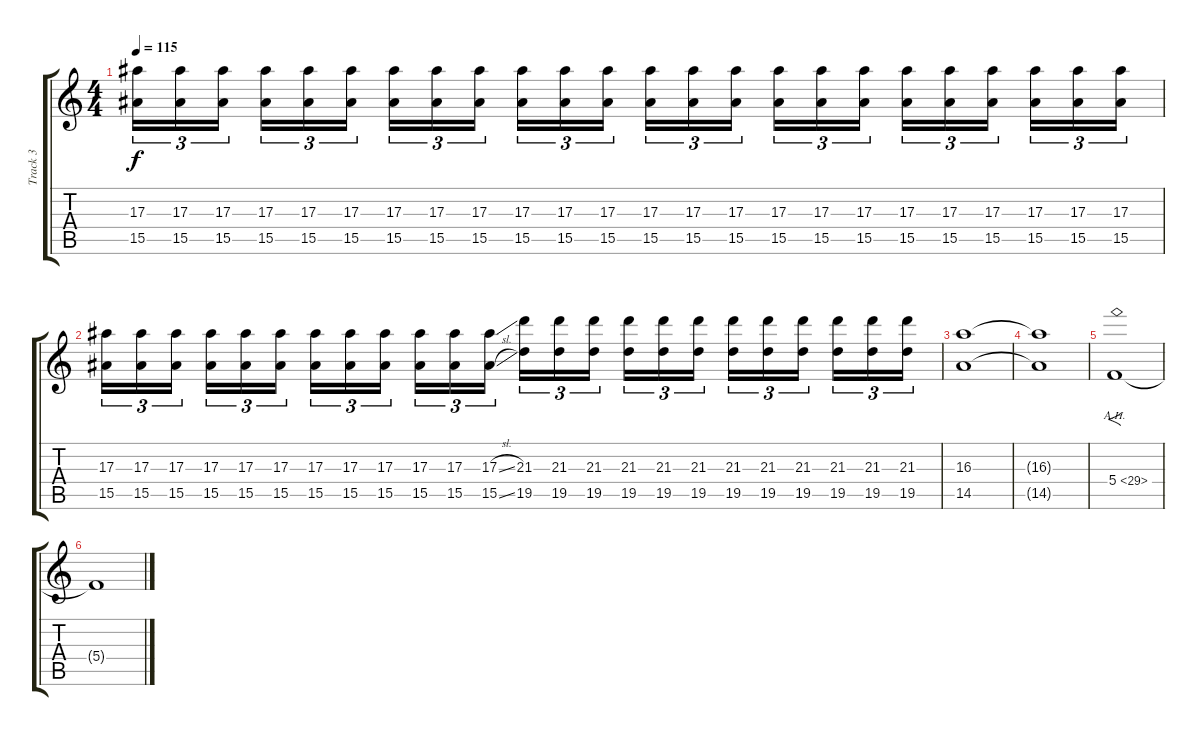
\track ("Track 3" "Track 3") {instrument distortionguitar}
\staff {score tabs}
\tuning (D4 A3 F3 C3 G2 D2) {hide}
\ts (4 4)
\tempo 115
\clef g2
\ks c
(17.3 15.5).16{tu (3 2) dy f} (17.3 15.5).16{tu (3 2)} (17.3 15.5).16{tu (3 2) beam splitsecondary} (17.3 15.5).16{tu (3 2)} (17.3 15.5).16{tu (3 2)} (17.3 15.5).16{tu (3 2)} (17.3 15.5).16{tu (3 2)} (17.3 15.5).16{tu (3 2)} (17.3 15.5).16{tu (3 2) beam splitsecondary} (17.3 15.5).16{tu (3 2)} (17.3 15.5).16{tu (3 2)} (17.3 15.5).16{tu (3 2)} (17.3 15.5).16{tu (3 2)} (17.3 15.5).16{tu (3 2)} (17.3 15.5).16{tu (3 2) beam splitsecondary} (17.3 15.5).16{tu (3 2)} (17.3 15.5).16{tu (3 2)} (17.3 15.5).16{tu (3 2)} (17.3 15.5).16{tu (3 2)} (17.3 15.5).16{tu (3 2)} (17.3 15.5).16{tu (3 2) beam splitsecondary} (17.3 15.5).16{tu (3 2)} (17.3 15.5).16{tu (3 2)} (17.3 15.5).16{tu (3 2)} |
(17.3 15.5).16{tu (3 2)} (17.3 15.5).16{tu (3 2)} (17.3 15.5).16{tu (3 2) beam splitsecondary} (17.3 15.5).16{tu (3 2)} (17.3 15.5).16{tu (3 2)} (17.3 15.5).16{tu (3 2)} (17.3 15.5).16{tu (3 2)} (17.3 15.5).16{tu (3 2)} (17.3 15.5).16{tu (3 2) beam splitsecondary} (17.3 15.5).16{tu (3 2)} (17.3 15.5).16{tu (3 2)} (17.3{sl} 15.5{sl}).16{tu (3 2)} (21.3 19.5).16{tu (3 2)} (21.3 19.5).16{tu (3 2)} (21.3 19.5).16{tu (3 2) beam splitsecondary} (21.3 19.5).16{tu (3 2)} (21.3 19.5).16{tu (3 2)} (21.3 19.5).16{tu (3 2)} (21.3 19.5).16{tu (3 2)} (21.3 19.5).16{tu (3 2)} (21.3 19.5).16{tu (3 2) beam splitsecondary} (21.3 19.5).16{tu (3 2)} (21.3 19.5).16{tu (3 2)} (21.3 19.5).16{tu (3 2)} |
(16.3 14.5).1 |
(16.3{t} 14.5{t}).1 |
5.4{ah 24}.1{f} |
5.4{t}.1
